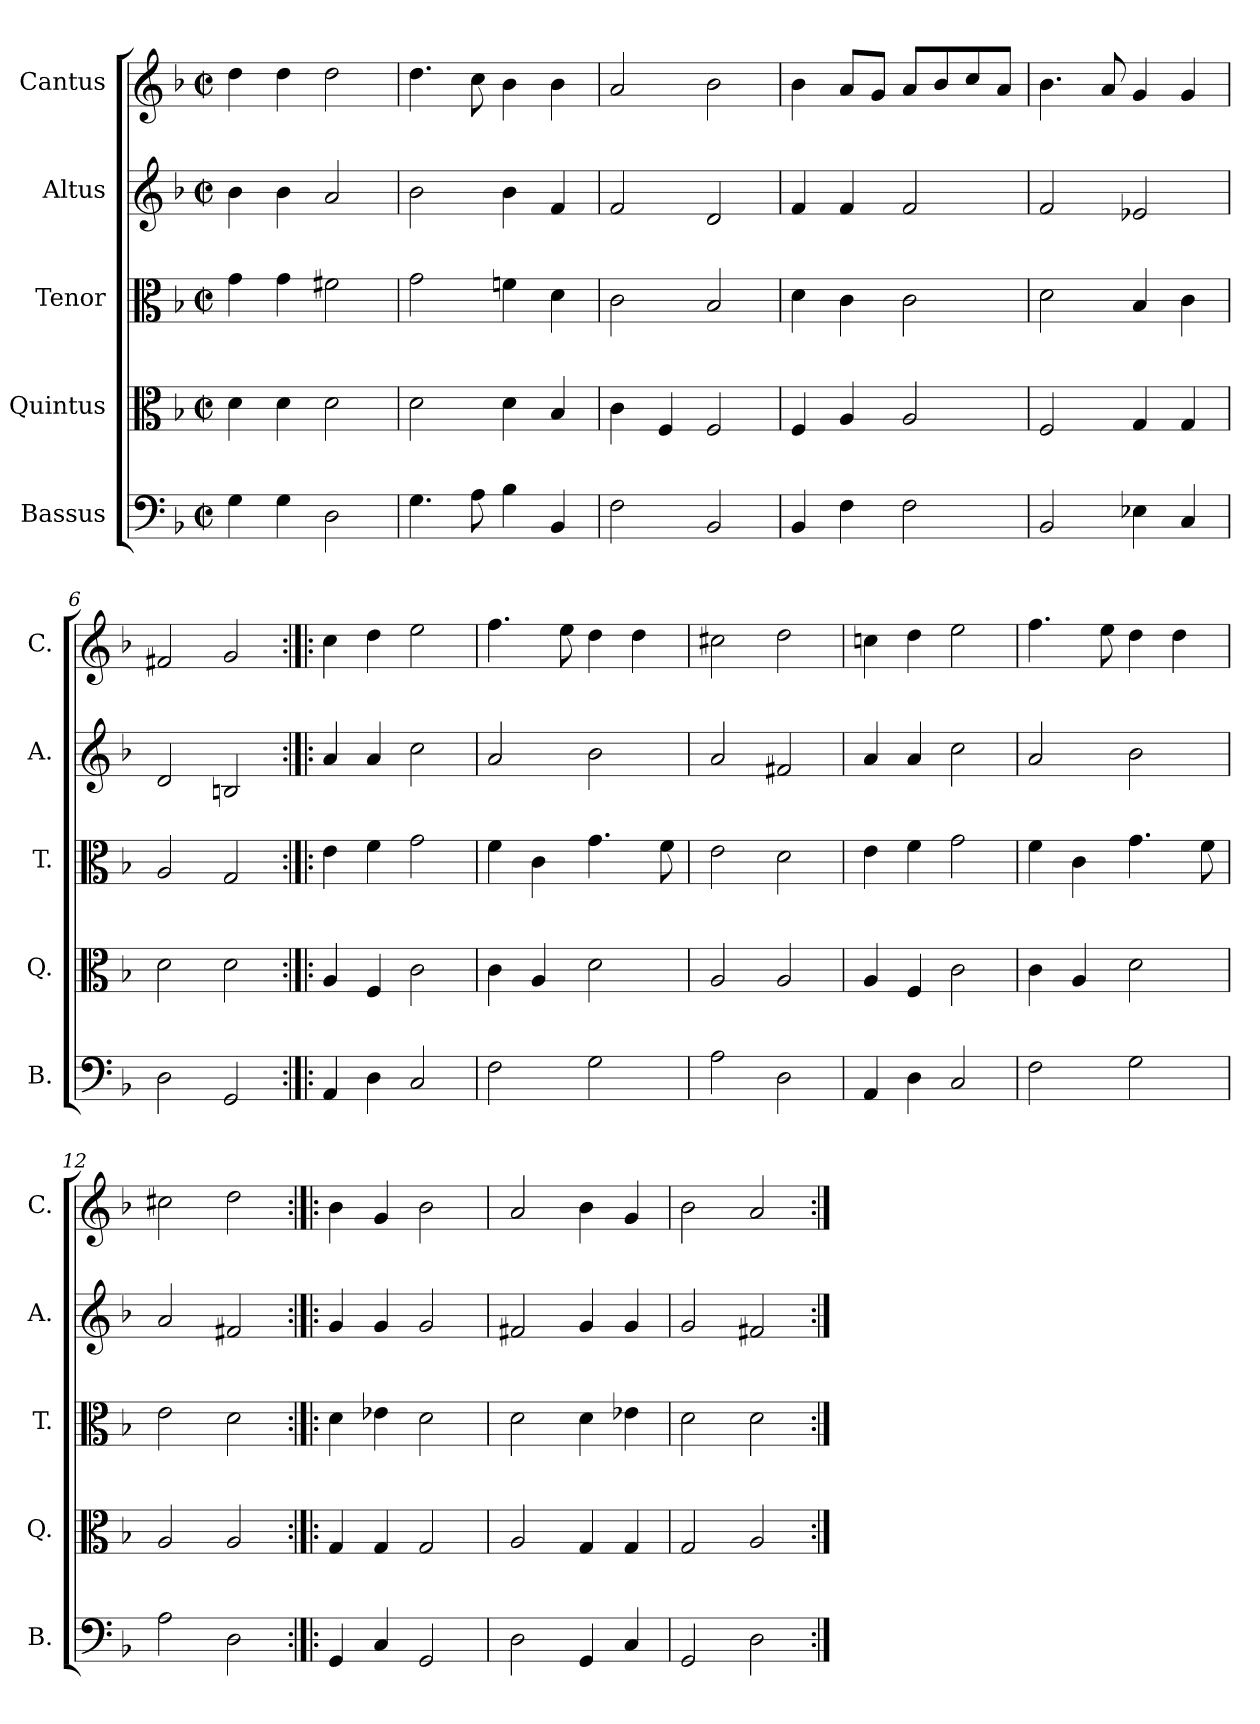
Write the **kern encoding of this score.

**kern	**kern	**kern	**kern	**kern
*part5	*part4	*part3	*part2	*part1
*staff5	*staff4	*staff3	*staff2	*staff1
*I"Bassus	*I"Quintus	*I"Tenor	*I"Altus	*I"Cantus
*I'B.	*I'Q.	*I'T.	*I'A.	*I'C.
*clefF4	*clefC3	*clefC3	*clefG2	*clefG2
*k[b-]	*k[b-]	*k[b-]	*k[b-]	*k[b-]
*F:	*F:	*F:	*F:	*F:
*M2/2	*M2/2	*M2/2	*M2/2	*M2/2
*met(c|)	*met(c|)	*met(c|)	*met(c|)	*met(c|)
=1	=1	=1	=1	=1
4G\	4d\	4g\	4b-\	4dd\
4G\	4d\	4g\	4b-\	4dd\
2D\	2d\	2f#X\	2a/	2dd\
=2	=2	=2	=2	=2
4.G\	2d\	2g\	2b-\	4.dd\
8A\	.	.	.	8cc\
4B-\	4d\	4fn\	4b-\	4b-\
4BB-/	4B-/	4d\	4f/	4b-\
=3	=3	=3	=3	=3
2F\	4c\	2c\	2f/	2a/
.	4F/	.	.	.
2BB-/	2F/	2B-/	2d/	2b-\
=4	=4	=4	=4	=4
4BB-/	4F/	4d\	4f/	4b-\
4F\	4A/	4c\	4f/	8a/L
.	.	.	.	8g/J
2F\	2A/	2c\	2f/	8a/L
.	.	.	.	8b-/
.	.	.	.	8cc/
.	.	.	.	8a/J
=5	=5	=5	=5	=5
2BB-/	2F/	2d\	2f/	4.b-\
.	.	.	.	8a/
4E-X\	4G/	4B-/	2e-X/	4g/
4C/	4G/	4c\	.	4g/
!!LO:LB:g=z
=6	=6	=6	=6	=6
2D\	2d\	2A/	2d/	2f#X/
2GG/	2d\	2G/	2Bn/	2g/
=7:|!|:	=7:|!|:	=7:|!|:	=7:|!|:	=7:|!|:
4AA/	4A/	4e\	4a/	4cc\
4D\	4F/	4f\	4a/	4dd\
2C/	2c\	2g\	2cc\	2ee\
=8	=8	=8	=8	=8
2F\	4c\	4f\	2a/	4.ff\
.	4A/	4c\	.	.
.	.	.	.	8ee\
2G\	2d\	4.g\	2b-\	4dd\
.	.	.	.	4dd\
.	.	8f\	.	.
=9	=9	=9	=9	=9
2A\	2A/	2e\	2a/	2cc#X\
2D\	2A/	2d\	2f#X/	2dd\
=10	=10	=10	=10	=10
4AA/	4A/	4e\	4a/	4ccn\
4D\	4F/	4f\	4a/	4dd\
2C/	2c\	2g\	2cc\	2ee\
!!LO:PB:g=z
=11	=11	=11	=11	=11
2F\	4c\	4f\	2a/	4.ff\
.	4A/	4c\	.	.
.	.	.	.	8ee\
2G\	2d\	4.g\	2b-\	4dd\
.	.	.	.	4dd\
.	.	8f\	.	.
=12	=12	=12	=12	=12
2A\	2A/	2e\	2a/	2cc#X\
2D\	2A/	2d\	2f#X/	2dd\
=13:|!|:	=13:|!|:	=13:|!|:	=13:|!|:	=13:|!|:
4GG/	4G/	4d\	4g/	4b-\
4C/	4G/	4e-X\	4g/	4g/
2GG/	2G/	2d\	2g/	2b-\
=14	=14	=14	=14	=14
2D\	2A/	2d\	2f#X/	2a/
4GG/	4G/	4d\	4g/	4b-\
4C/	4G/	4e-X\	4g/	4g/
=15	=15	=15	=15	=15
2GG/	2G/	2d\	2g/	2b-\
2D\	2A/	2d\	2f#X/	2a/
=:|!	=:|!	=:|!	=:|!	=:|!
*-	*-	*-	*-	*-
